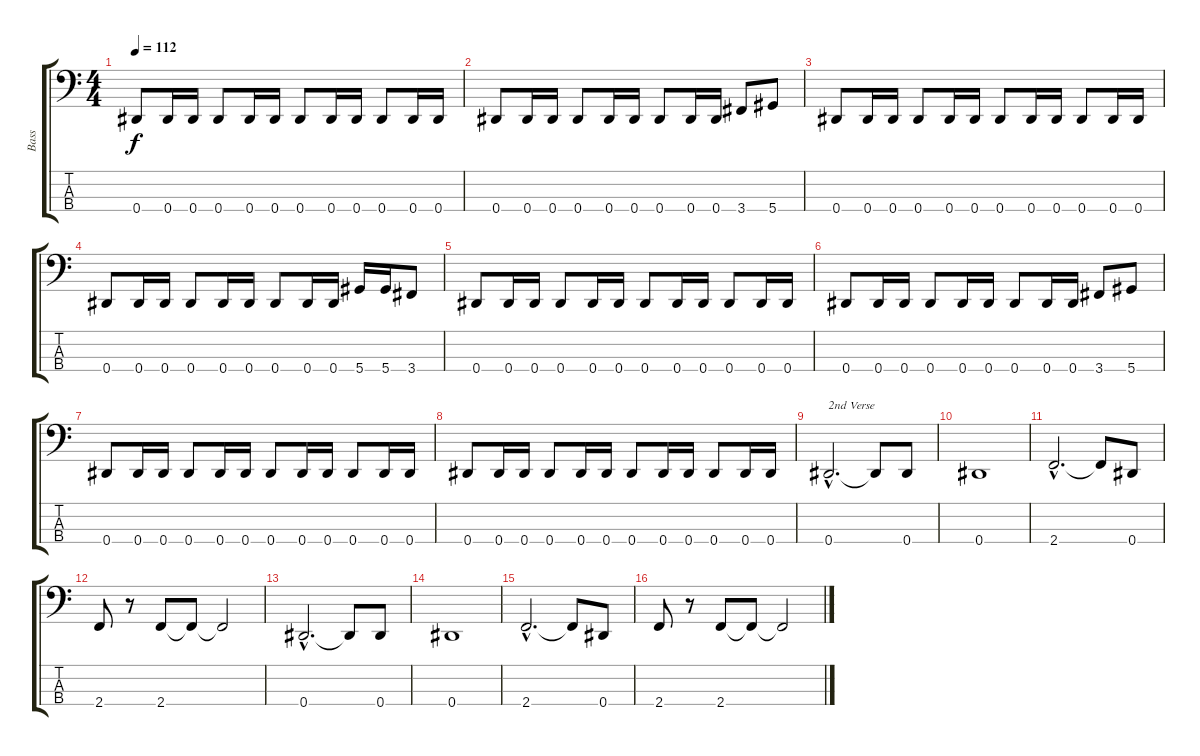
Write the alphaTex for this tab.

\track ("Bass" "Bass") {instrument slapbass2}
\staff {score tabs}
\tuning (Gb2 Db2 Ab1 Eb1) {hide}
\ts (4 4)
\tempo 112
\clef f4
\ks c
0.4.8{dy f} 0.4.16 0.4.16 0.4.8 0.4.16 0.4.16 0.4.8 0.4.16 0.4.16 0.4.8 0.4.16 0.4.16 |
0.4.8 0.4.16 0.4.16 0.4.8 0.4.16 0.4.16 0.4.8 0.4.16 0.4.16 3.4.8 5.4.8 |
0.4.8 0.4.16 0.4.16 0.4.8 0.4.16 0.4.16 0.4.8 0.4.16 0.4.16 0.4.8 0.4.16 0.4.16 |
0.4.8 0.4.16 0.4.16 0.4.8 0.4.16 0.4.16 0.4.8 0.4.16 0.4.16 5.4.16 5.4.16 3.4.8 |
0.4.8 0.4.16 0.4.16 0.4.8 0.4.16 0.4.16 0.4.8 0.4.16 0.4.16 0.4.8 0.4.16 0.4.16 |
0.4.8 0.4.16 0.4.16 0.4.8 0.4.16 0.4.16 0.4.8 0.4.16 0.4.16 3.4.8 5.4.8 |
0.4.8 0.4.16 0.4.16 0.4.8 0.4.16 0.4.16 0.4.8 0.4.16 0.4.16 0.4.8 0.4.16 0.4.16 |
0.4.8 0.4.16 0.4.16 0.4.8 0.4.16 0.4.16 0.4.8 0.4.16 0.4.16 0.4.8 0.4.16 0.4.16 |
0.4{hac}.2{d txt "2nd Verse"} 0.4{t}.8 0.4.8 |
0.4.1 |
2.4{hac}.2{d} 2.4{t}.8 0.4.8 |
2.4.8 r.8 2.4.8 2.4{t}.8 2.4{t}.2 |
0.4{hac}.2{d} 0.4{t}.8 0.4.8 |
0.4.1 |
2.4{hac}.2{d} 2.4{t}.8 0.4.8 |
2.4.8 r.8 2.4.8 2.4{t}.8 2.4{t}.2
